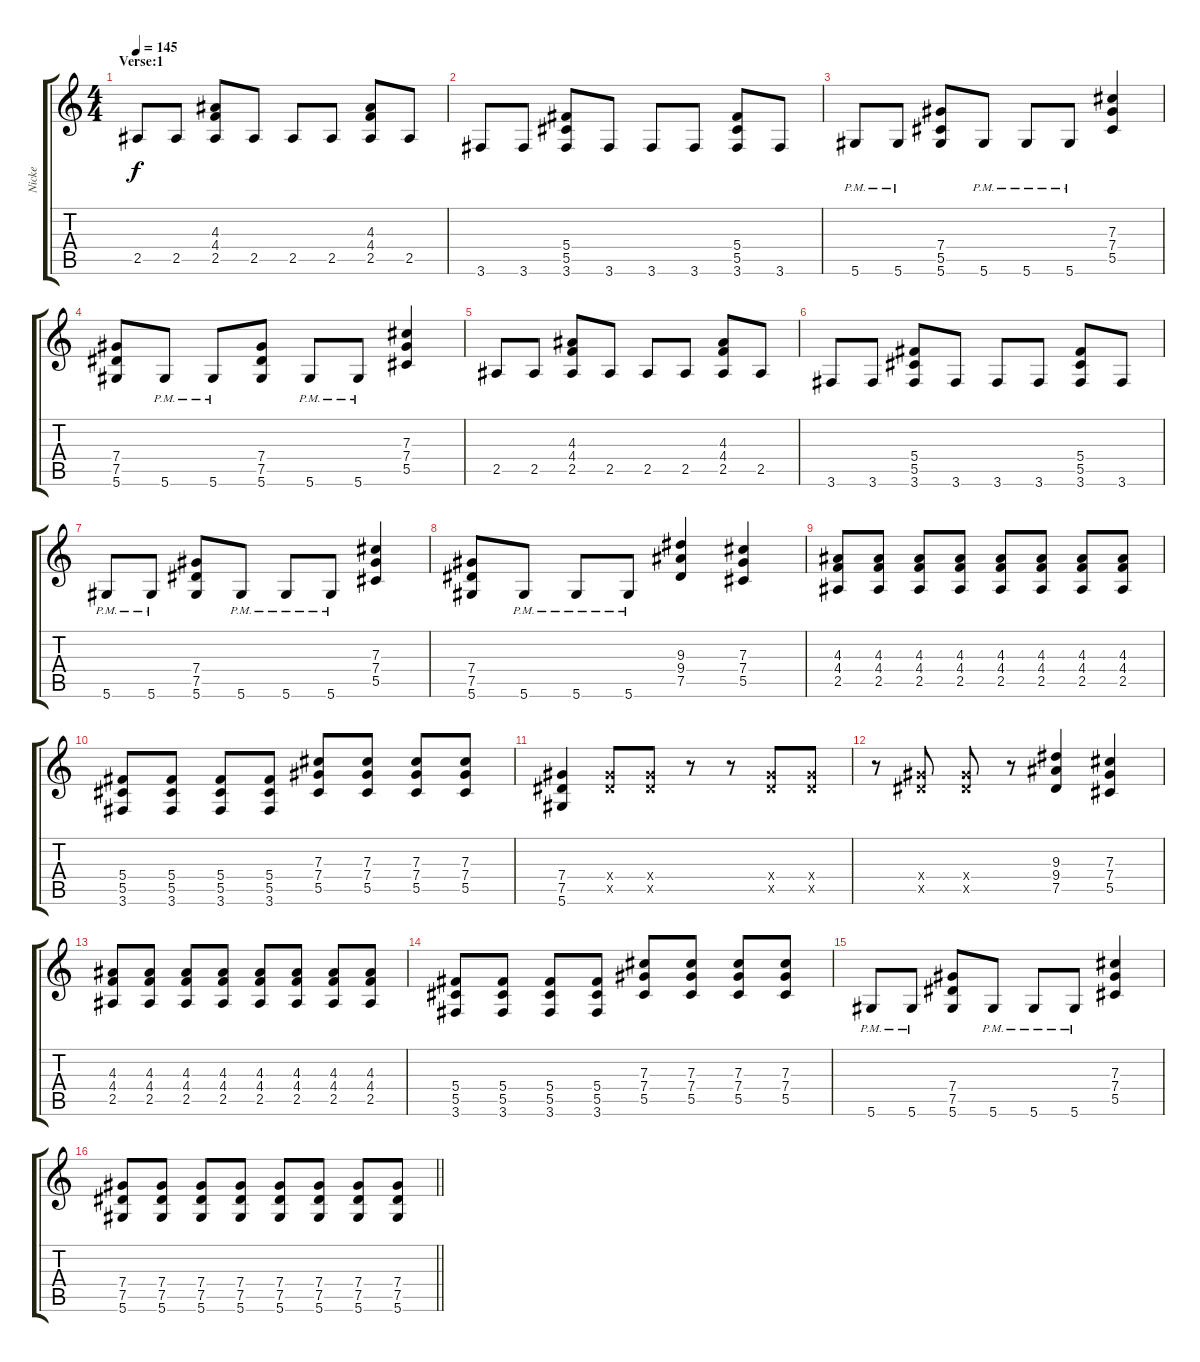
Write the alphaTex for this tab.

\track ("Nicke" "Nicke") {instrument distortionguitar}
\staff {score tabs}
\tuning (Eb4 Bb3 Gb3 Db3 Ab2 Eb2) {hide}
\ts (4 4)
\section ("" "Verse:1")
\tempo 145
\clef g2
\ks c
2.5.8{dy f} 2.5.8 (4.3 4.4 2.5).8 2.5.8 2.5.8 2.5.8 (4.3 4.4 2.5).8 2.5.8 |
3.6.8 3.6.8 (5.4 5.5 3.6).8 3.6.8 3.6.8 3.6.8 (5.4 5.5 3.6).8 3.6.8 |
5.6{pm}.8 5.6{pm}.8 (7.4 5.5 5.6).8 5.6{pm}.8 5.6{pm}.8 5.6{pm}.8 (7.3 7.4 5.5).4 |
(7.4 7.5 5.6).8 5.6{pm}.8 5.6{pm}.8 (7.4 7.5 5.6).8 5.6{pm}.8 5.6{pm}.8 (7.3 7.4 5.5).4 |
2.5.8 2.5.8 (4.3 4.4 2.5).8 2.5.8 2.5.8 2.5.8 (4.3 4.4 2.5).8 2.5.8 |
3.6.8 3.6.8 (5.4 5.5 3.6).8 3.6.8 3.6.8 3.6.8 (5.4 5.5 3.6).8 3.6.8 |
5.6{pm}.8 5.6{pm}.8 (7.4 7.5 5.6).8 5.6{pm}.8 5.6{pm}.8 5.6{pm}.8 (7.3 7.4 5.5).4 |
(7.4 7.5 5.6).8 5.6{pm}.8 5.6{pm}.8 5.6{pm}.8 (9.3 9.4 7.5).4 (7.3 7.4 5.5).4 |
(4.3 4.4 2.5).8 (4.3 4.4 2.5).8 (4.3 4.4 2.5).8 (4.3 4.4 2.5).8 (4.3 4.4 2.5).8 (4.3 4.4 2.5).8 (4.3 4.4 2.5).8 (4.3 4.4 2.5).8 |
(5.4 5.5 3.6).8 (5.4 5.5 3.6).8 (5.4 5.5 3.6).8 (5.4 5.5 3.6).8 (7.3 7.4 5.5).8 (7.3 7.4 5.5).8 (7.3 7.4 5.5).8 (7.3 7.4 5.5).8 |
(7.4 7.5 5.6).4 (7.4{x} 7.5{x}).8 (7.4{x} 7.5{x}).8 r.8 r.8 (7.4{x} 7.5{x}).8 (7.4{x} 7.5{x}).8 |
r.8 (7.4{x} 7.5{x}).8 (7.4{x} 7.5{x}).8 r.8 (9.3 9.4 7.5).4 (7.3 7.4 5.5).4 |
(4.3 4.4 2.5).8 (4.3 4.4 2.5).8 (4.3 4.4 2.5).8 (4.3 4.4 2.5).8 (4.3 4.4 2.5).8 (4.3 4.4 2.5).8 (4.3 4.4 2.5).8 (4.3 4.4 2.5).8 |
(5.4 5.5 3.6).8 (5.4 5.5 3.6).8 (5.4 5.5 3.6).8 (5.4 5.5 3.6).8 (7.3 7.4 5.5).8 (7.3 7.4 5.5).8 (7.3 7.4 5.5).8 (7.3 7.4 5.5).8 |
5.6{pm}.8 5.6{pm}.8 (7.4 7.5 5.6).8 5.6{pm}.8 5.6{pm}.8 5.6{pm}.8 (7.3 7.4 5.5).4 |
\barLineRight lightlight
(7.4 7.5 5.6).8 (7.4 7.5 5.6).8 (7.4 7.5 5.6).8 (7.4 7.5 5.6).8 (7.4 7.5 5.6).8 (7.4 7.5 5.6).8 (7.4 7.5 5.6).8 (7.4 7.5 5.6).8
